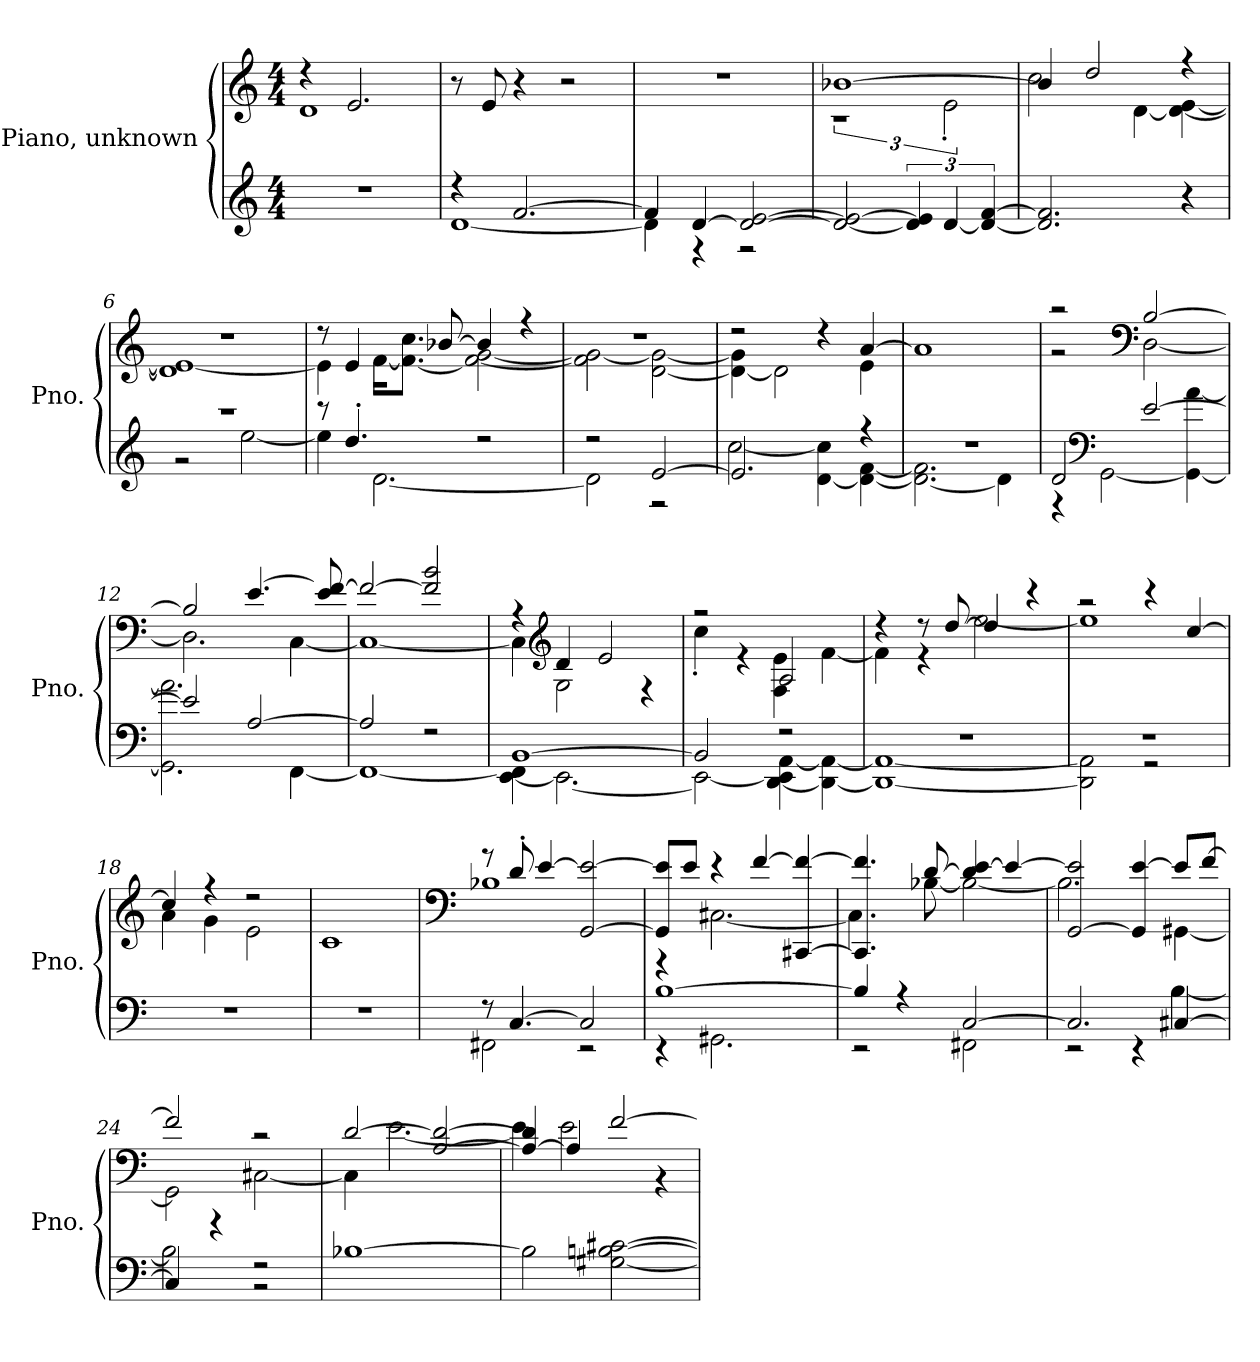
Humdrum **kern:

**kern	**kern
*part1	*part1
*staff2	*staff1
*I"Piano, unknown	*
*I'Pno.	*
*clefG2	*clefG2
*k[]	*k[]
*M4/4	*M4/4
*MM81	*MM81
=1	=1
*	*^
1r	4r	1d
.	2.e/	.
*	*v	*v
=2	=2
*^	*
4r	[1d	8r
.	.	8e/
[2.f/	.	4r
.	.	2r
=3	=3	=3
4f/]	4d\]	1r
[4d/	4r	.
2d/_ [2e/	2r	.
*v	*v	*
=4	=4
*	*^
2d/_ 2e/_	[1b-X	3%2r
6d/] 6e/]	.	.
[6d/	.	3e'\
6d/_ [6f/	.	.
=5	=5	=5
2.d/] 2.f/]	4b-/]	2cc\
.	2dd/	.
.	.	[4d\
4r	4r	4d\_ [4e\
=6	=6	=6
*^	*	*
1r	2r	1r	1d] 1e_
.	[2ee\	.	.
=7	=7	=7	=7
8r	4ee\]	8r	4e\]
4.dd'/	.	4e/	.
.	[2.d\	.	[16f\KL
.	.	.	8.f\_ 8.cc\J
.	.	[8b-X/	.
2r	.	4b-/]	2f\_ [2g\
.	.	4r	.
!!LO:LB:g=z	!!
=8	=8	=8	=8
2r	2d\]	1r	2f\] 2g\_
[2e/	2r	.	[2d\ 2g\_
=9	=9	=9	=9
2.e/]	[2cc\	2r	4d\_ 4g\]
.	.	.	2d\]
.	[4d\ 4cc\]	4r	.
4r	4d\_ [4f\	[4a/	4e\
*	*	*v	*v
=10	=10	=10
1r	2.d\_ 2.f\]	1a]
.	4d\]	.
=11	=11	=11
*	*	*^
2d/	4r	2r	2r
*clefF4	*	*	*
.	[2GG\	.	.
*	*	*clefF4	*
[2e/	.	[2B/	[2D\
.	4GG\_ [4a\	.	.
=12	=12	=12	=12
2e/]	2.GG\] 2.a\]	2B/]	2.D\]
[2A/	.	[4.e/	.
.	[4FF\	.	[4C\
.	.	8e/] [8f/	.
=13	=13	=13	=13
2A/]	1FF_	2f/_	1C_
2r	.	2f/] 2b/	.
=14	=14	=14	=14
[1BB	[4EE\ 4FF\]	4r	4C\]
*	*	*clefG2	*
.	2.EE\_	4d/	2G\
.	.	2e/	.
.	.	.	4r
!!LO:LB:g=z	!!
=15	=15	=15	=15
2BB/]	2EE\_	2r	4cc'\
.	.	.	4r
2r	[4DD\ 4EE\] [4AA\	2A/	4F\ 4e\
.	4DD\_ 4AA\_	.	[4f\
=16	=16	=16	=16
1r	1DD_ 1AA_	4r	4f\]
.	.	8r	4r
.	.	[8dd/	.
.	.	4dd/]	[2ee\
.	.	4r	.
=17	=17	=17	=17
1r	2DD\] 2AA\]	2r	1ee]
.	2r	4r	.
.	.	[4cc/	.
*v	*v	*	*
=18	=18	=18
1r	4cc/]	4a\
.	4r	4g\
.	2r	2e\
*	*v	*v
=19	=19
1r	1c
=20	=20
*	*clefF4
*^	*^
8r	2FF#X\	8r	1B-X
[4.C/	.	8d'/	.
.	.	[4e/	.
2C/]	2r	[2GG/ 2e/_	.
=21	=21	=21	=21
[1B	4r	8GG/] 8e/]L	4r
.	.	8e/J	.
.	2.GG#X\	4r	[2.C#X\
.	.	[4f/	.
.	.	[4CC#X/ 4f/_	.
!!LO:LB:g=z	!!
=22	=22	=22	=22
4B/]	2r	4.CC#/] 4.f/]	4.C#\]
4r	.	.	.
.	.	[8d/	[8B-X\
[2C/	2FF#X\	4d/] [4e/	2B-\_
.	.	4e/_	.
=23	=23	=23	=23
2.C/]	2r	[2GG/ 2e/]	2.B-\]
.	4r	4GG/] [4e/	.
[4C#X/	[4B\	8e/L]	[4GG#X\
.	.	[8f/J	.
=24	=24	=24	=24
4C#/]	2B\]	2f/]	2GG#\]
4r	.	.	.
2r	2r	2r	[2C#X\
*v	*v	*	*
=25	=25	=25
[1B-X	[2d/	4C#\]
.	.	[2.e\
.	[2A/ 2d/_	.
=26	=26	=26
2B-\]	4A/_ 4d/]	4e\]
.	4A/]	2e\
[2G#X\ [2Bn\ [2c#X\	[2f/	.
.	.	4r
*	*v	*v
=	=
*-	*-
